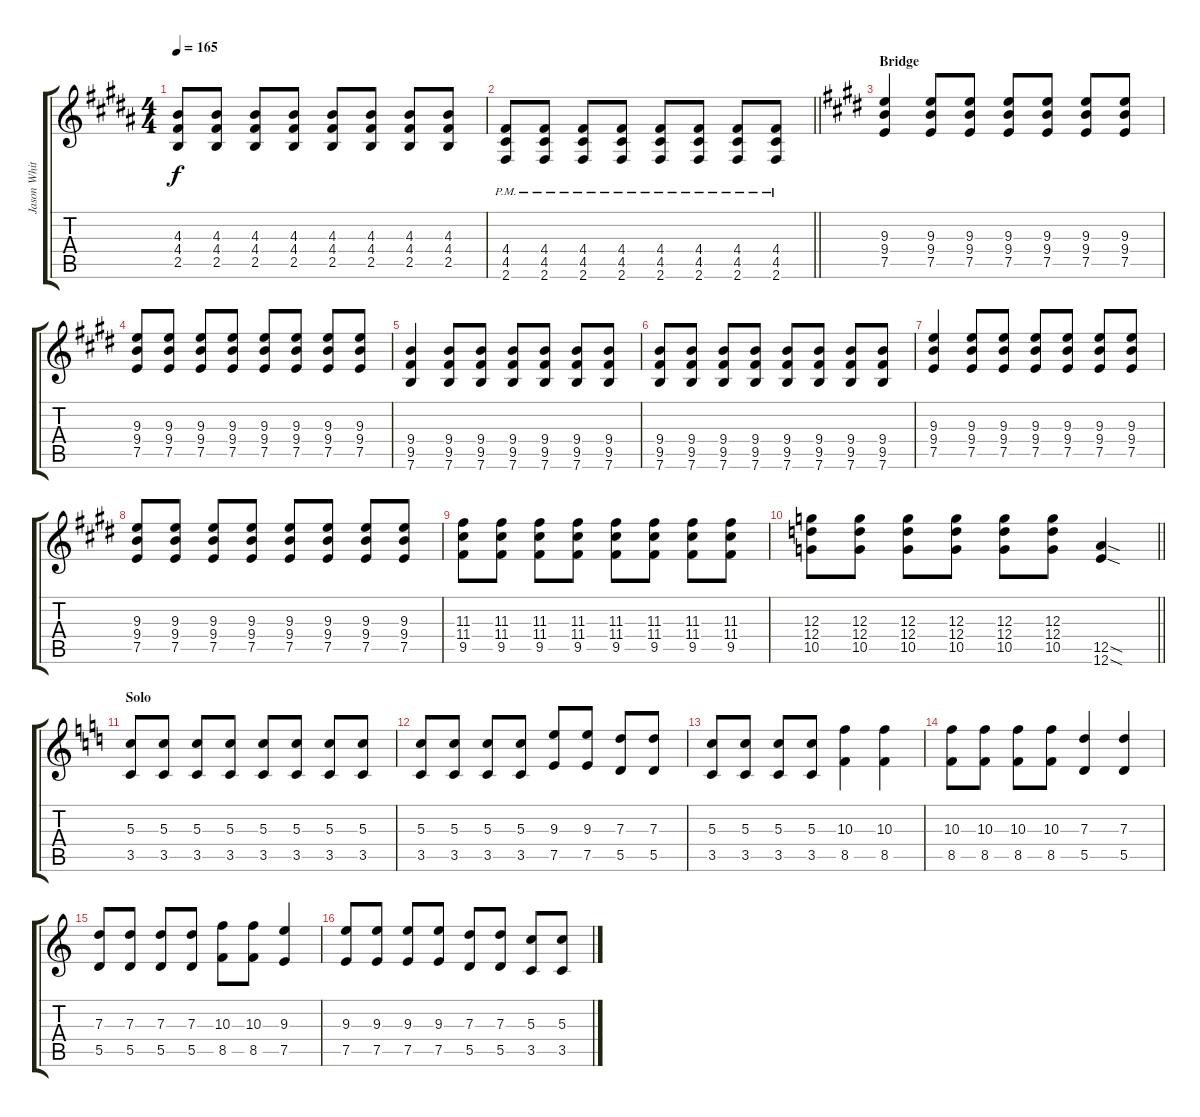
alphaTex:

\track ("Jason White (Lead Guitar)" "Jason Whit") {instrument distortionguitar}
\staff {score tabs}
\tuning (E4 B3 G3 D3 A2 E2) {hide}
\ts (4 4)
\tempo 165
\clef g2
\ks b
(4.3 4.4 2.5).8{dy f} (4.3 4.4 2.5).8 (4.3 4.4 2.5).8 (4.3 4.4 2.5).8 (4.3 4.4 2.5).8 (4.3 4.4 2.5).8 (4.3 4.4 2.5).8 (4.3 4.4 2.5).8 |
\barLineRight lightlight
(4.4{pm} 4.5{pm} 2.6{pm}).8 (4.4{pm} 4.5{pm} 2.6{pm}).8 (4.4{pm} 4.5{pm} 2.6{pm}).8 (4.4{pm} 4.5{pm} 2.6{pm}).8 (4.4{pm} 4.5{pm} 2.6{pm}).8 (4.4{pm} 4.5{pm} 2.6{pm}).8 (4.4{pm} 4.5{pm} 2.6{pm}).8 (4.4{pm} 4.5{pm} 2.6{pm}).8 |
\section ("" "Bridge")
\ks e
(9.3 9.4 7.5).4 (9.3 9.4 7.5).8 (9.3 9.4 7.5).8 (9.3 9.4 7.5).8 (9.3 9.4 7.5).8 (9.3 9.4 7.5).8 (9.3 9.4 7.5).8 |
(9.3 9.4 7.5).8 (9.3 9.4 7.5).8 (9.3 9.4 7.5).8 (9.3 9.4 7.5).8 (9.3 9.4 7.5).8 (9.3 9.4 7.5).8 (9.3 9.4 7.5).8 (9.3 9.4 7.5).8 |
(9.4 9.5 7.6).4 (9.4 9.5 7.6).8 (9.4 9.5 7.6).8 (9.4 9.5 7.6).8 (9.4 9.5 7.6).8 (9.4 9.5 7.6).8 (9.4 9.5 7.6).8 |
(9.4 9.5 7.6).8 (9.4 9.5 7.6).8 (9.4 9.5 7.6).8 (9.4 9.5 7.6).8 (9.4 9.5 7.6).8 (9.4 9.5 7.6).8 (9.4 9.5 7.6).8 (9.4 9.5 7.6).8 |
(9.3 9.4 7.5).4 (9.3 9.4 7.5).8 (9.3 9.4 7.5).8 (9.3 9.4 7.5).8 (9.3 9.4 7.5).8 (9.3 9.4 7.5).8 (9.3 9.4 7.5).8 |
(9.3 9.4 7.5).8 (9.3 9.4 7.5).8 (9.3 9.4 7.5).8 (9.3 9.4 7.5).8 (9.3 9.4 7.5).8 (9.3 9.4 7.5).8 (9.3 9.4 7.5).8 (9.3 9.4 7.5).8 |
(11.3 11.4 9.5).8 (11.3 11.4 9.5).8 (11.3 11.4 9.5).8 (11.3 11.4 9.5).8 (11.3 11.4 9.5).8 (11.3 11.4 9.5).8 (11.3 11.4 9.5).8 (11.3 11.4 9.5).8 |
\barLineRight lightlight
(12.3 12.4 10.5).8 (12.3 12.4 10.5).8 (12.3 12.4 10.5).8 (12.3 12.4 10.5).8 (12.3 12.4 10.5).8 (12.3 12.4 10.5).8 (12.5{sod} 12.6{sod}).4{volume 16 balance 2} |
\section ("" "Solo")
\ks c
(5.3 3.5).8 (5.3 3.5).8 (5.3 3.5).8 (5.3 3.5).8 (5.3 3.5).8 (5.3 3.5).8 (5.3 3.5).8 (5.3 3.5).8 |
(5.3 3.5).8 (5.3 3.5).8 (5.3 3.5).8 (5.3 3.5).8 (9.3 7.5).8 (9.3 7.5).8 (7.3 5.5).8 (7.3 5.5).8 |
(5.3 3.5).8 (5.3 3.5).8 (5.3 3.5).8 (5.3 3.5).8 (10.3 8.5).4 (10.3 8.5).4 |
(10.3 8.5).8 (10.3 8.5).8 (10.3 8.5).8 (10.3 8.5).8 (7.3 5.5).4 (7.3 5.5).4 |
(7.3 5.5).8 (7.3 5.5).8 (7.3 5.5).8 (7.3 5.5).8 (10.3 8.5).8 (10.3 8.5).8 (9.3 7.5).4 |
(9.3 7.5).8 (9.3 7.5).8 (9.3 7.5).8 (9.3 7.5).8 (7.3 5.5).8 (7.3 5.5).8 (5.3 3.5).8 (5.3 3.5).8
